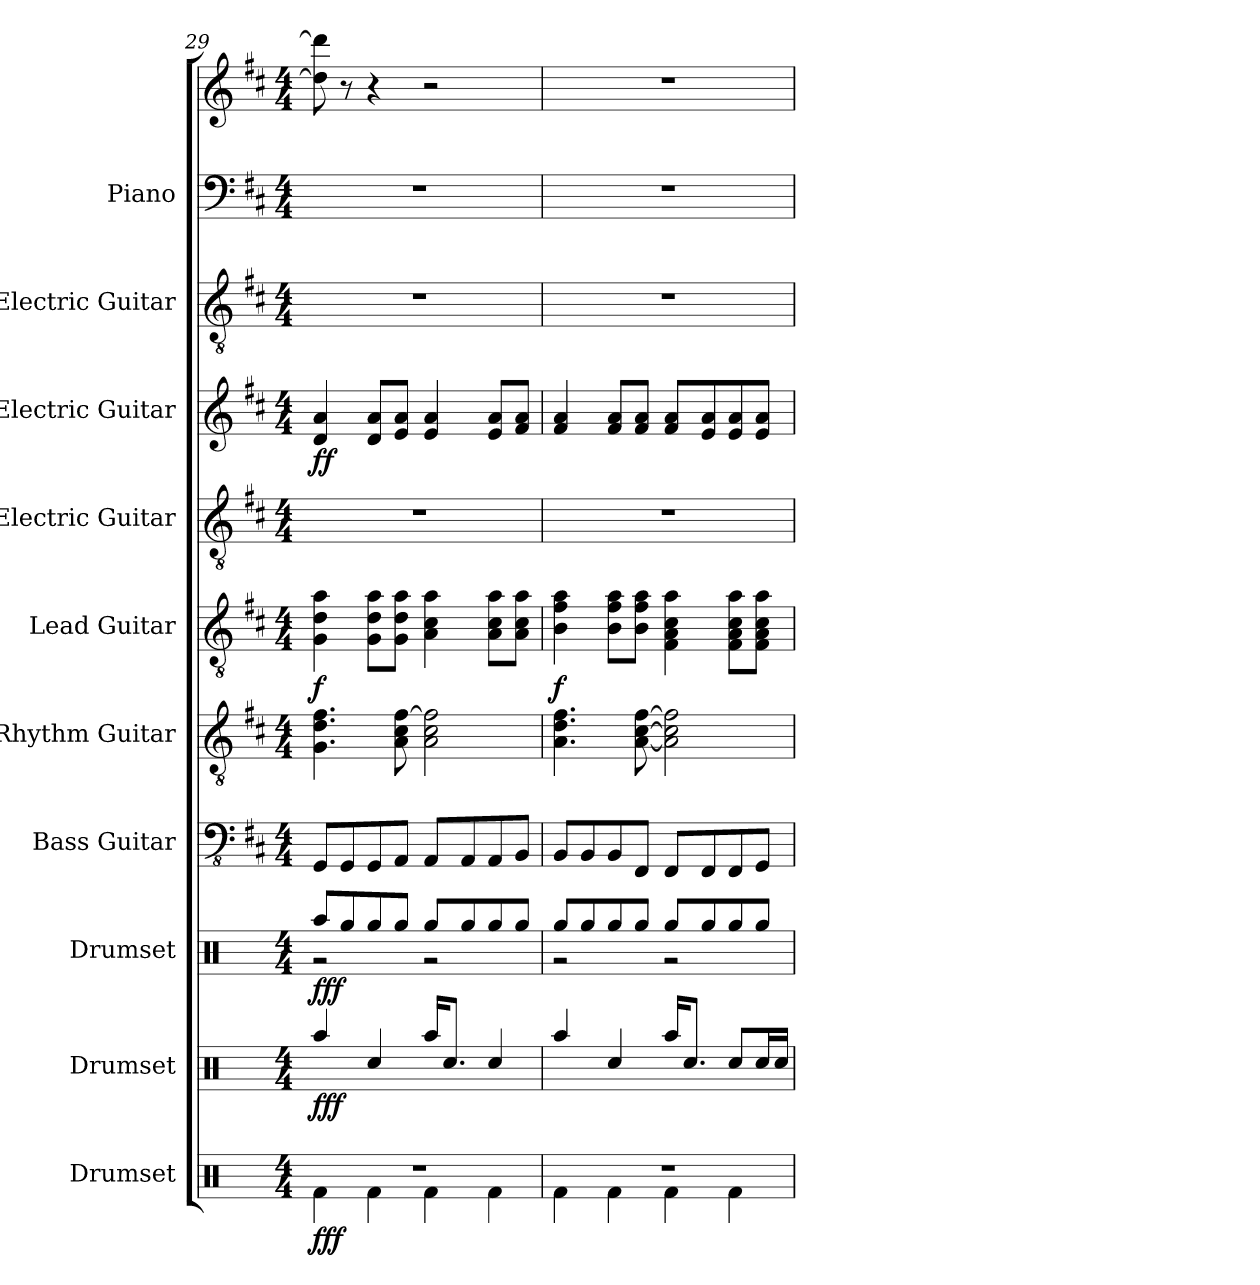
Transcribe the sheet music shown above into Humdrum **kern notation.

**kern	**dynam	**kern	**dynam	**kern	**dynam	**kern	**kern	**kern	**dynam	**kern	**kern	**dynam	**kern	**kern	**kern
*part10	*part10	*part9	*part9	*part8	*part8	*part7	*part6	*part5	*part5	*part4	*part3	*part3	*part2	*part1	*part1
*staff11	*staff11	*staff10	*staff10	*staff9	*staff9	*staff8	*staff7	*staff6	*staff6	*staff5	*staff4	*staff4	*staff3	*staff2	*staff1
*I"Drumset	*	*I"Drumset	*	*I"Drumset	*	*I"Bass Guitar	*I"Rhythm Guitar	*I"Lead Guitar	*	*I"Electric Guitar	*I"Electric Guitar	*	*I"Electric Guitar	*I"Piano	*
*I'Drs.	*	*I'Drs.	*	*I'Drs.	*	*I'B. Gtr.	*I'R. Gtr.	*I'L. Gtr.	*	*I'El. Guit.	*I'El. Guit.	*	*I'El. Guit.	*I'Pno.	*
*clefX	*	*clefX	*	*clefX	*	*clefFv4	*clefGv2	*clefGv2	*	*clefGv2	*clefG2	*	*clefGv2	*clefF4	*clefG2
*k[]	*	*k[]	*	*k[]	*	*k[f#c#]	*k[f#c#]	*k[f#c#]	*	*k[f#c#]	*k[f#c#]	*	*k[f#c#]	*k[f#c#]	*k[f#c#]
*M4/4	*	*M4/4	*	*M4/4	*	*M4/4	*M4/4	*M4/4	*	*M4/4	*M4/4	*	*M4/4	*M4/4	*M4/4
=29	=29	=29	=29	=29	=29	=29	=29	=29	=29	=29	=29	=29	=29	=29	=29
*^	*	*	*	*^	*	*	*	*	*	*	*	*	*	*	*
!	!	!LO:DY:b	!	!LO:DY:b	!	!	!LO:DY:b	!	!	!	!LO:DY:b	!	!	!LO:DY:b	!	!	!
1r	4Rf\	fff	4Raa/	fff	8Raa/L	2r	fff	8GGG/L	4.G\ 4.d\ 4.f#\	4G\ 4d\ 4a\	f	1r	4d/ 4a/	ff	1r	1r	8dd\] 8ddd\]
.	.	.	.	.	8Rgg/	.	.	8GGG/	.	.	.	.	.	.	.	.	8r
.	4Rf\	.	4Rcc/	.	8Rgg/	.	.	8GGG/	.	8G\ 8d\ 8a\L	.	.	8d/ 8a/L	.	.	.	4r
.	.	.	.	.	8Rgg/J	.	.	8AAA/J	8A\ 8c#\ [8f#\	8G\ 8d\ 8a\J	.	.	8e/ 8a/J	.	.	.	.
.	4Rf\	.	16Raa/KL	.	8Rgg/L	2r	.	8AAA/L	2A\ 2c#\ 2f#\]	4A\ 4c#\ 4a\	.	.	4e/ 4a/	.	.	.	2r
.	.	.	8.Rcc/J	.	.	.	.	.	.	.	.	.	.	.	.	.	.
.	.	.	.	.	8Rgg/	.	.	8AAA/	.	.	.	.	.	.	.	.	.
.	4Rf\	.	4Rcc/	.	8Rgg/	.	.	8AAA/	.	8A\ 8c#\ 8a\L	.	.	8e/ 8a/L	.	.	.	.
.	.	.	.	.	8Rgg/J	.	.	8BBB/J	.	8A\ 8c#\ 8a\J	.	.	8f#/ 8a/J	.	.	.	.
!!LO:PB:g=z
=30	=30	=30	=30	=30	=30	=30	=30	=30	=30	=30	=30	=30	=30	=30	=30	=30	=30
!	!	!	!	!	!	!	!	!	!	!	!LO:DY:b	!	!	!	!	!	!
1r	4Rf\	.	4Raa/	.	8Rgg/L	2r	.	8BBB/L	4.A\ 4.d\ 4.f#\	4B\ 4f#\ 4a\	f	1r	4f#/ 4a/	.	1r	1r	1r
.	.	.	.	.	8Rgg/	.	.	8BBB/	.	.	.	.	.	.	.	.	.
.	4Rf\	.	4Rcc/	.	8Rgg/	.	.	8BBB/	.	8B\ 8f#\ 8a\L	.	.	8f#/ 8a/L	.	.	.	.
.	.	.	.	.	8Rgg/J	.	.	8FFF#/J	[8A\ [8c#\ [8f#\	8B\ 8f#\ 8a\J	.	.	8f#/ 8a/J	.	.	.	.
.	4Rf\	.	16Raa/KL	.	8Rgg/L	2r	.	8FFF#/L	2A\] 2c#\] 2f#\]	4F#\ 4A\ 4c#\ 4a\	.	.	8f#/ 8a/L	.	.	.	.
.	.	.	8.Rcc/J	.	.	.	.	.	.	.	.	.	.	.	.	.	.
.	.	.	.	.	8Rgg/	.	.	8FFF#/	.	.	.	.	8e/ 8a/	.	.	.	.
.	4Rf\	.	8Rcc/L	.	8Rgg/	.	.	8FFF#/	.	8F#\ 8A\ 8c#\ 8a\L	.	.	8e/ 8a/	.	.	.	.
.	.	.	16Rcc/L	.	8Rgg/J	.	.	8GGG/J	.	8F#\ 8A\ 8c#\ 8a\J	.	.	8e/ 8a/J	.	.	.	.
.	.	.	16Rcc/JJ	.	.	.	.	.	.	.	.	.	.	.	.	.	.
*v	*v	*	*	*	*v	*v	*	*	*	*	*	*	*	*	*	*	*
=	=	=	=	=	=	=	=	=	=	=	=	=	=	=	=
*-	*-	*-	*-	*-	*-	*-	*-	*-	*-	*-	*-	*-	*-	*-	*-
